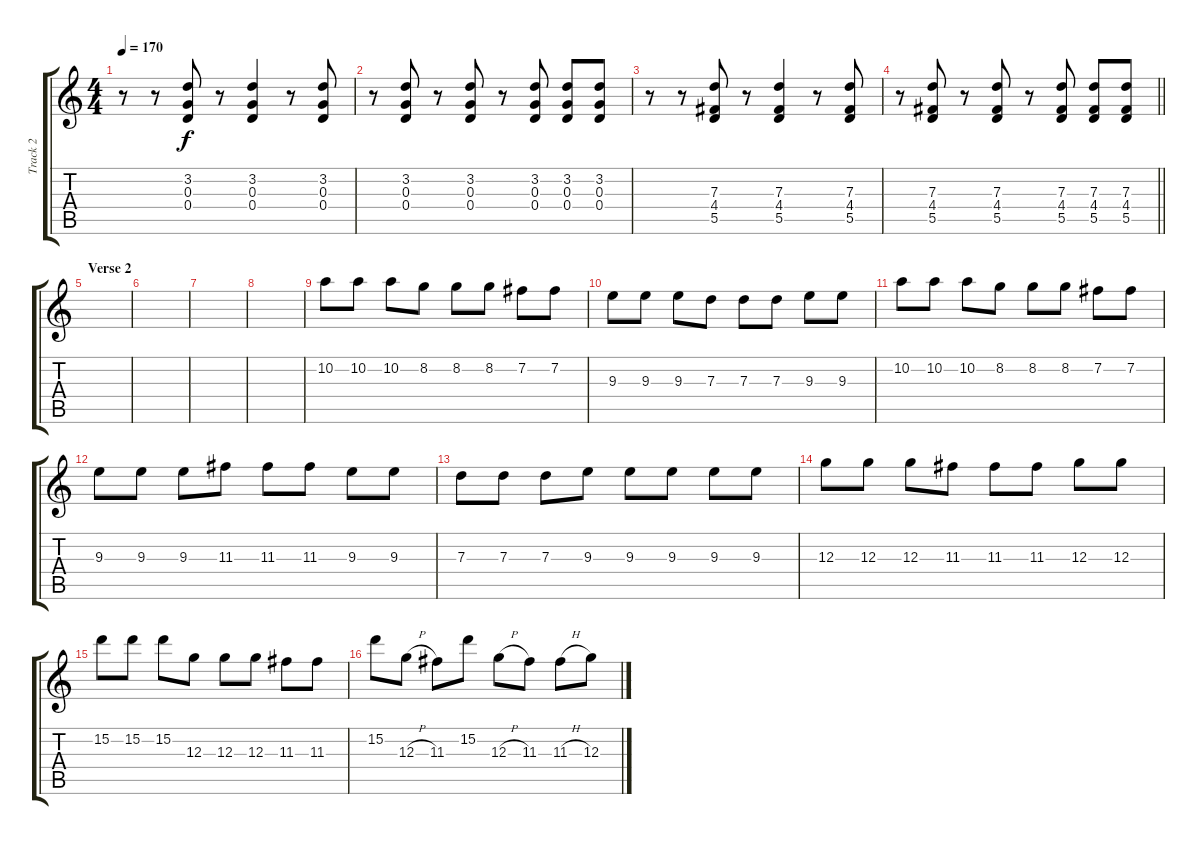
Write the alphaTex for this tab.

\track ("Track 2" "Track 2") {instrument overdrivenguitar}
\staff {score tabs}
\tuning (E4 B3 G3 D3 A2 D2) {hide}
\ts (4 4)
\tempo 170
\clef g2
\ks c
r.8{dy f} r.8 (3.2 0.3 0.4).8{volume 10} r.8 (3.2 0.3 0.4).4 r.8 (3.2 0.3 0.4).8 |
r.8 (3.2 0.3 0.4).8 r.8 (3.2 0.3 0.4).8 r.8 (3.2 0.3 0.4).8 (3.2 0.3 0.4).8 (3.2 0.3 0.4).8 |
r.8 r.8 (7.3 4.4 5.5).8 r.8 (7.3 4.4 5.5).4 r.8 (7.3 4.4 5.5).8 |
\barLineRight lightlight
r.8 (7.3 4.4 5.5).8 r.8 (7.3 4.4 5.5).8 r.8 (7.3 4.4 5.5).8 (7.3 4.4 5.5).8 (7.3 4.4 5.5).8 |
\section ("" "Verse 2")
|
|
|
|
10.2.8{volume 5} 10.2.8 10.2.8 8.2.8 8.2.8 8.2.8 7.2.8 7.2.8 |
9.3.8 9.3.8 9.3.8 7.3.8 7.3.8 7.3.8 9.3.8 9.3.8 |
10.2.8 10.2.8 10.2.8 8.2.8 8.2.8 8.2.8 7.2.8 7.2.8 |
9.3.8 9.3.8 9.3.8 11.3.8 11.3.8 11.3.8 9.3.8 9.3.8 |
7.3.8 7.3.8 7.3.8 9.3.8 9.3.8 9.3.8 9.3.8 9.3.8 |
12.3.8 12.3.8 12.3.8 11.3.8 11.3.8 11.3.8 12.3.8 12.3.8 |
15.2.8 15.2.8 15.2.8 12.3.8 12.3.8 12.3.8 11.3.8 11.3.8 |
15.2.8 12.3{h}.8 11.3.8 15.2.8 12.3{h}.8 11.3.8 11.3{h}.8 12.3.8
